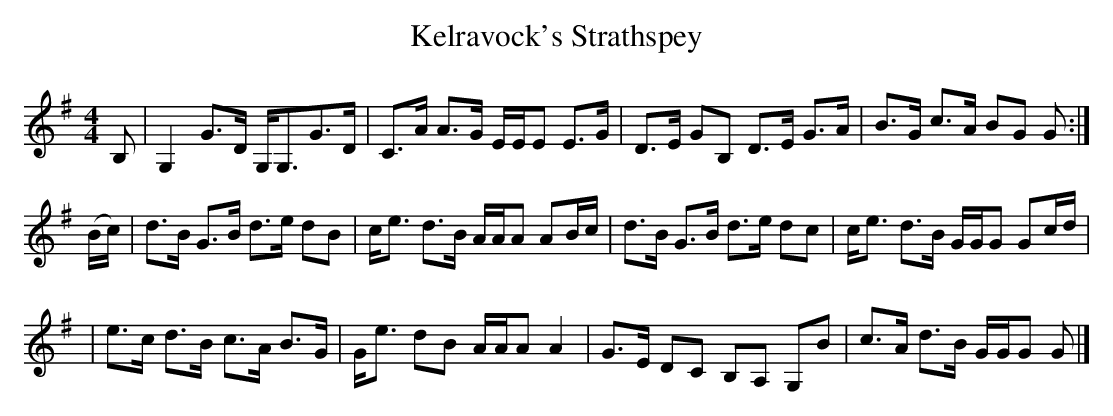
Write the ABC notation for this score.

X:1
T:Kelravock's Strathspey
M:4/4
L:1/8
K:G
B, \
| G,2 G>D G,<G,G>D | C>A A>G E/E/E E>G | D>E GB, D>E G>A | B>G c>A BG G :|
(B/c/) \
| d>B G>B d>e dB | c<e d>B A/A/A AB/c/ | d>B G>B d>e dc | c<e d>B G/G/G Gc/d/ |
| e>c d>B c>A B>G | G<e dB A/A/A A2 | G>E DC B,A, G,B | c>A d>B G/G/G G |]
